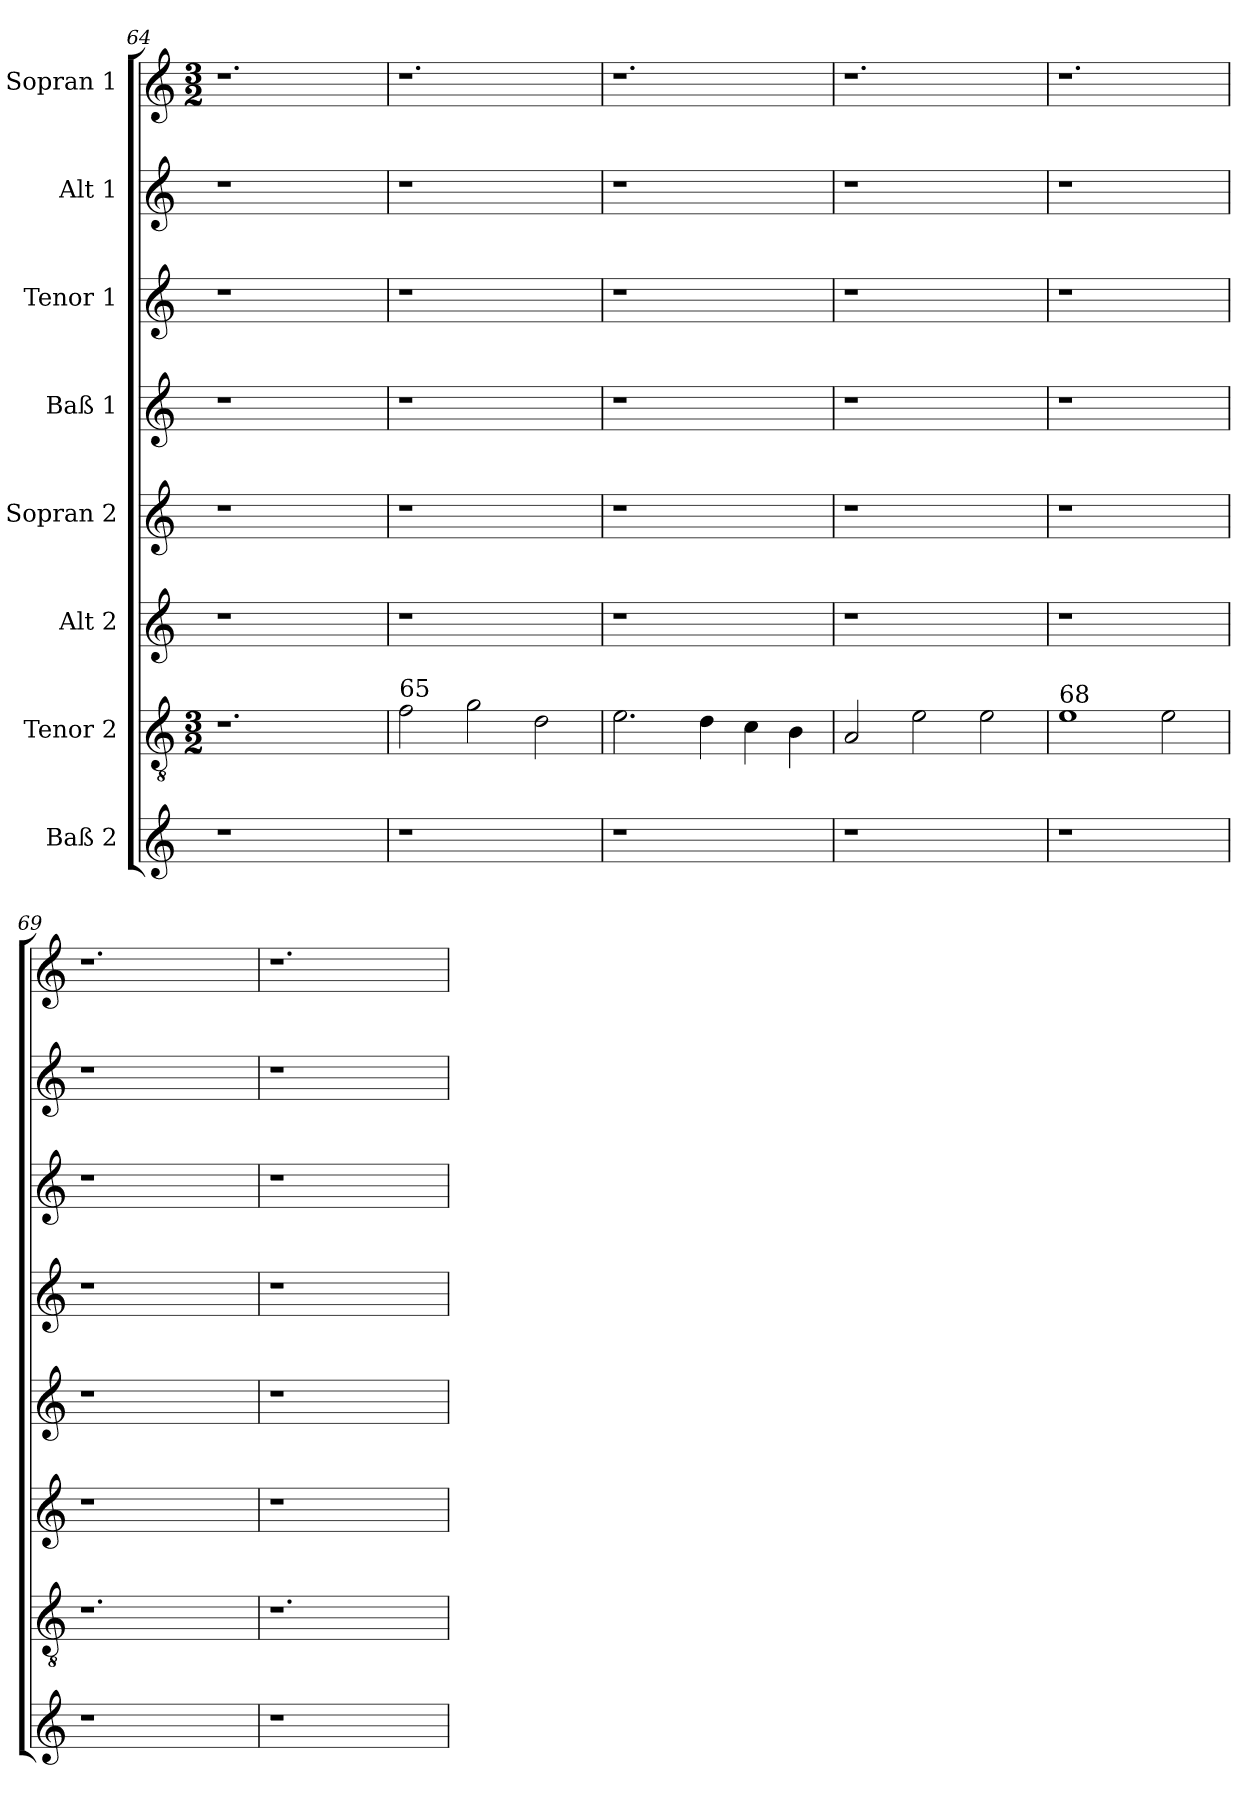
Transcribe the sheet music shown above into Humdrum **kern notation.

**kern	**kern	**kern	**kern	**kern	**kern	**kern	**kern
*part8	*part7	*part6	*part5	*part4	*part3	*part2	*part1
*staff8	*staff7	*staff6	*staff5	*staff4	*staff3	*staff2	*staff1
*I"Baß 2	*I"Tenor 2	*I"Alt 2	*I"Sopran 2	*I"Baß 1	*I"Tenor 1	*I"Alt 1	*I"Sopran 1
*clefG2	*clefGv2	*clefG2	*clefG2	*clefG2	*clefG2	*clefG2	*clefG2
*k[]	*k[]	*k[]	*k[]	*k[]	*k[]	*k[]	*k[]
*	*M3/2	*	*	*	*	*	*M3/2
=64	=64	=64	=64	=64	=64	=64	=64
1r	1.r	1r	1r	1r	1r	1r	1.r
2ryy	.	2ryy	2ryy	2ryy	2ryy	2ryy	.
!!LO:LB:g=z
=65	=65	=65	=65	=65	=65	=65	=65
!	!LO:TX:a:t=65	!	!	!	!	!	!
1r	2f\	1r	1r	1r	1r	1r	1.r
.	2g\	.	.	.	.	.	.
2ryy	2d\	2ryy	2ryy	2ryy	2ryy	2ryy	.
=66	=66	=66	=66	=66	=66	=66	=66
1r	2.e\	1r	1r	1r	1r	1r	1.r
.	4d\	.	.	.	.	.	.
2ryy	4c\	2ryy	2ryy	2ryy	2ryy	2ryy	.
.	4B\	.	.	.	.	.	.
!!LO:PB:g=z
=67	=67	=67	=67	=67	=67	=67	=67
1r	2A/	1r	1r	1r	1r	1r	1.r
.	2e\	.	.	.	.	.	.
2ryy	2e\	2ryy	2ryy	2ryy	2ryy	2ryy	.
=68	=68	=68	=68	=68	=68	=68	=68
!	!LO:TX:a:t=68	!	!	!	!	!	!
1r	1e	1r	1r	1r	1r	1r	1.r
2ryy	2e\	2ryy	2ryy	2ryy	2ryy	2ryy	.
=69	=69	=69	=69	=69	=69	=69	=69
1r	1.r	1r	1r	1r	1r	1r	1.r
2ryy	.	2ryy	2ryy	2ryy	2ryy	2ryy	.
=70	=70	=70	=70	=70	=70	=70	=70
1r	1.r	1r	1r	1r	1r	1r	1.r
2ryy	.	2ryy	2ryy	2ryy	2ryy	2ryy	.
=	=	=	=	=	=	=	=
*-	*-	*-	*-	*-	*-	*-	*-
